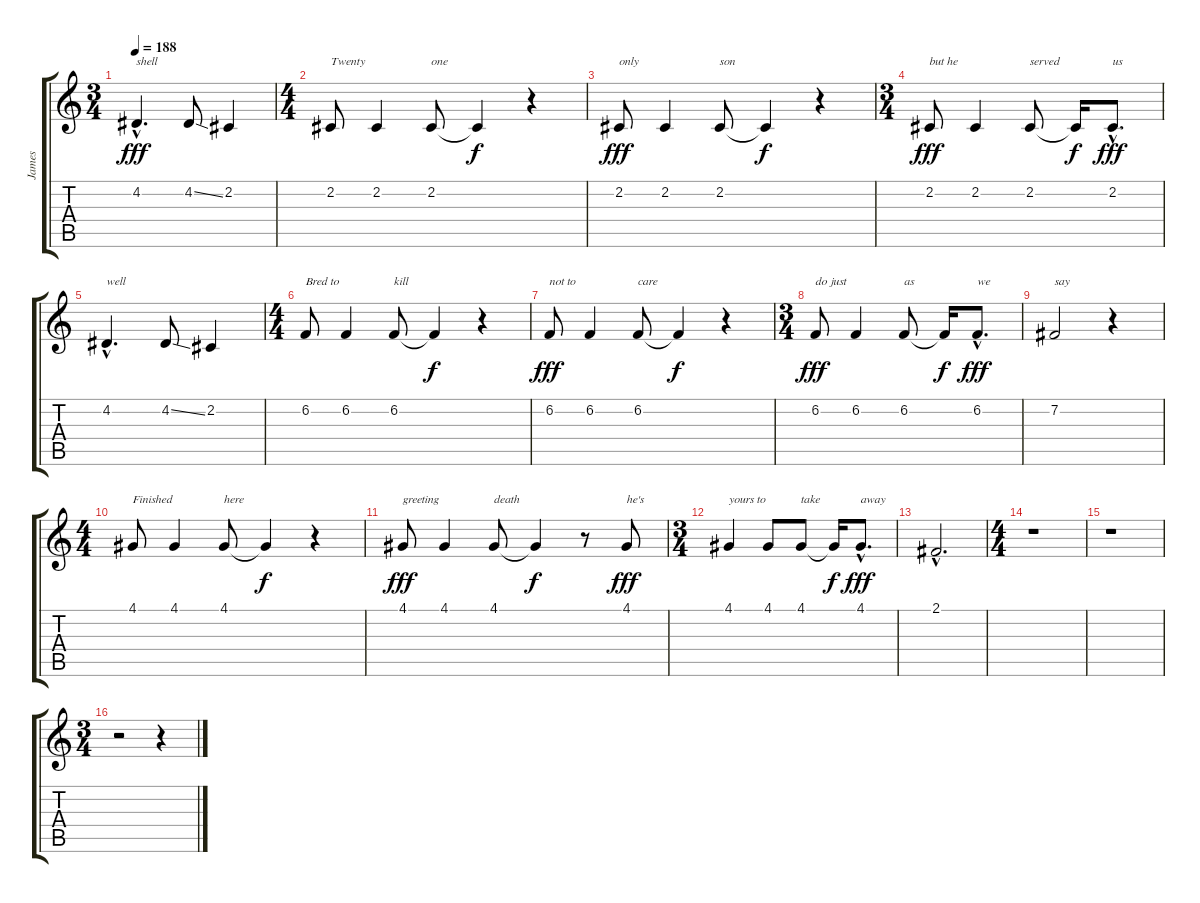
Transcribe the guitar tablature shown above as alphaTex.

\track ("James" "James") {instrument lead6voice}
\staff {score tabs}
\tuning (E4 B3 G3 D3 A2 E2) {hide}
\ts (3 4)
\tempo 188
\clef g2
\ks c
4.2{hac}.4{d txt "shell" dy fff} 4.2{ss}.8 2.2.4 |
\ts (4 4)
2.2.8{txt "Twenty"} 2.2.4 2.2.8{txt "one"} 2.2{t}.4{dy f} r.4 |
2.2.8{txt "only" dy fff} 2.2.4 2.2.8{txt "son"} 2.2{t}.4{dy f} r.4 |
\ts (3 4)
2.2.8{txt "but he" dy fff} 2.2.4 2.2.8{txt "served"} 2.2{t}.16{dy f} 2.2{hac}.8{d txt "us" dy fff} |
4.2{hac}.4{d txt "well"} 4.2{ss}.8 2.2.4 |
\ts (4 4)
6.2.8{txt "Bred to"} 6.2.4 6.2.8{txt "kill"} 6.2{t}.4{dy f} r.4 |
6.2.8{txt "not to" dy fff} 6.2.4 6.2.8{txt "care"} 6.2{t}.4{dy f} r.4 |
\ts (3 4)
6.2.8{txt "do just" dy fff} 6.2.4 6.2.8{txt "as"} 6.2{t}.16{dy f} 6.2{hac}.8{d txt "we" dy fff} |
7.2.2{txt "say"} r.4 |
\ts (4 4)
4.1.8{txt "Finished"} 4.1.4 4.1.8{txt "here"} 4.1{t}.4{dy f} r.4 |
4.1.8{txt "greeting" dy fff} 4.1.4 4.1.8{txt "death"} 4.1{t}.4{dy f} r.8 4.1.8{txt "he's" dy fff} |
\ts (3 4)
4.1.4{txt "yours to"} 4.1.8 4.1.8{txt "take"} 4.1{t}.16{dy f} 4.1{hac}.8{d txt "away" dy fff} |
2.1{hac}.2{d} |
\ts (4 4)
r.1 |
r.1 |
\ts (3 4)
r.2 r.4
